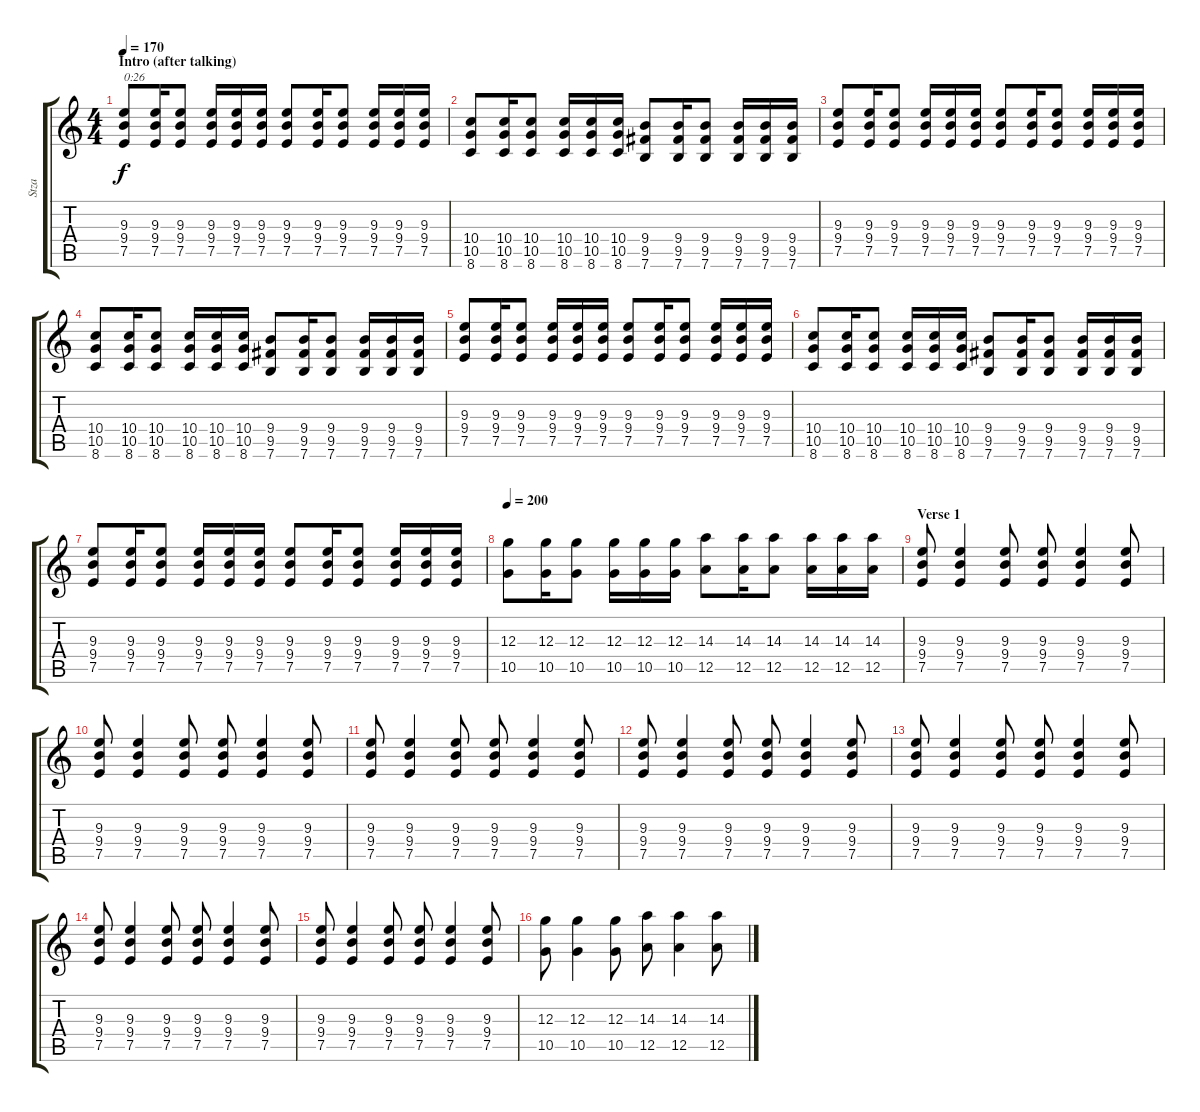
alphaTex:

\track ("Stza" "Stza") {instrument overdrivenguitar}
\staff {score tabs}
\tuning (E4 B3 G3 D3 A2 E2) {hide}
\ts (4 4)
\section ("" "Intro (after talking)")
\tempo 170
\clef g2
\ks c
(9.3 9.4 7.5).8{txt "0:26" dy f instrument overdrivenguitar} (9.3 9.4 7.5).16 (9.3 9.4 7.5).8 (9.3 9.4 7.5).16 (9.3 9.4 7.5).16 (9.3 9.4 7.5).16 (9.3 9.4 7.5).8 (9.3 9.4 7.5).16 (9.3 9.4 7.5).8 (9.3 9.4 7.5).16 (9.3 9.4 7.5).16 (9.3 9.4 7.5).16 |
(10.4 10.5 8.6).8 (10.4 10.5 8.6).16 (10.4 10.5 8.6).8 (10.4 10.5 8.6).16 (10.4 10.5 8.6).16 (10.4 10.5 8.6).16 (9.4 9.5 7.6).8 (9.4 9.5 7.6).16 (9.4 9.5 7.6).8 (9.4 9.5 7.6).16 (9.4 9.5 7.6).16 (9.4 9.5 7.6).16 |
(9.3 9.4 7.5).8 (9.3 9.4 7.5).16 (9.3 9.4 7.5).8 (9.3 9.4 7.5).16 (9.3 9.4 7.5).16 (9.3 9.4 7.5).16 (9.3 9.4 7.5).8 (9.3 9.4 7.5).16 (9.3 9.4 7.5).8 (9.3 9.4 7.5).16 (9.3 9.4 7.5).16 (9.3 9.4 7.5).16 |
(10.4 10.5 8.6).8 (10.4 10.5 8.6).16 (10.4 10.5 8.6).8 (10.4 10.5 8.6).16 (10.4 10.5 8.6).16 (10.4 10.5 8.6).16 (9.4 9.5 7.6).8 (9.4 9.5 7.6).16 (9.4 9.5 7.6).8 (9.4 9.5 7.6).16 (9.4 9.5 7.6).16 (9.4 9.5 7.6).16 |
(9.3 9.4 7.5).8 (9.3 9.4 7.5).16 (9.3 9.4 7.5).8 (9.3 9.4 7.5).16 (9.3 9.4 7.5).16 (9.3 9.4 7.5).16 (9.3 9.4 7.5).8 (9.3 9.4 7.5).16 (9.3 9.4 7.5).8 (9.3 9.4 7.5).16 (9.3 9.4 7.5).16 (9.3 9.4 7.5).16 |
(10.4 10.5 8.6).8 (10.4 10.5 8.6).16 (10.4 10.5 8.6).8 (10.4 10.5 8.6).16 (10.4 10.5 8.6).16 (10.4 10.5 8.6).16 (9.4 9.5 7.6).8 (9.4 9.5 7.6).16 (9.4 9.5 7.6).8 (9.4 9.5 7.6).16 (9.4 9.5 7.6).16 (9.4 9.5 7.6).16 |
(9.3 9.4 7.5).8 (9.3 9.4 7.5).16 (9.3 9.4 7.5).8 (9.3 9.4 7.5).16 (9.3 9.4 7.5).16 (9.3 9.4 7.5).16 (9.3 9.4 7.5).8 (9.3 9.4 7.5).16 (9.3 9.4 7.5).8 (9.3 9.4 7.5).16 (9.3 9.4 7.5).16 (9.3 9.4 7.5).16 |
\tempo 200
(12.3 10.5).8{balance 8} (12.3 10.5).16 (12.3 10.5).8 (12.3 10.5).16 (12.3 10.5).16 (12.3 10.5).16 (14.3 12.5).8 (14.3 12.5).16 (14.3 12.5).8 (14.3 12.5).16 (14.3 12.5).16 (14.3 12.5).16 |
\section ("" "Verse 1")
(9.3 9.4 7.5).8{balance 0} (9.3 9.4 7.5).4 (9.3 9.4 7.5).8 (9.3 9.4 7.5).8 (9.3 9.4 7.5).4 (9.3 9.4 7.5).8 |
(9.3 9.4 7.5).8 (9.3 9.4 7.5).4 (9.3 9.4 7.5).8 (9.3 9.4 7.5).8 (9.3 9.4 7.5).4 (9.3 9.4 7.5).8 |
(9.3 9.4 7.5).8{balance 0} (9.3 9.4 7.5).4 (9.3 9.4 7.5).8 (9.3 9.4 7.5).8 (9.3 9.4 7.5).4 (9.3 9.4 7.5).8 |
(9.3 9.4 7.5).8 (9.3 9.4 7.5).4 (9.3 9.4 7.5).8 (9.3 9.4 7.5).8 (9.3 9.4 7.5).4 (9.3 9.4 7.5).8 |
(9.3 9.4 7.5).8{balance 0} (9.3 9.4 7.5).4 (9.3 9.4 7.5).8 (9.3 9.4 7.5).8 (9.3 9.4 7.5).4 (9.3 9.4 7.5).8 |
(9.3 9.4 7.5).8 (9.3 9.4 7.5).4 (9.3 9.4 7.5).8 (9.3 9.4 7.5).8 (9.3 9.4 7.5).4 (9.3 9.4 7.5).8 |
(9.3 9.4 7.5).8{balance 0} (9.3 9.4 7.5).4 (9.3 9.4 7.5).8 (9.3 9.4 7.5).8 (9.3 9.4 7.5).4 (9.3 9.4 7.5).8 |
(12.3 10.5).8{balance 0} (12.3 10.5).4 (12.3 10.5).8 (14.3 12.5).8 (14.3 12.5).4 (14.3 12.5).8
